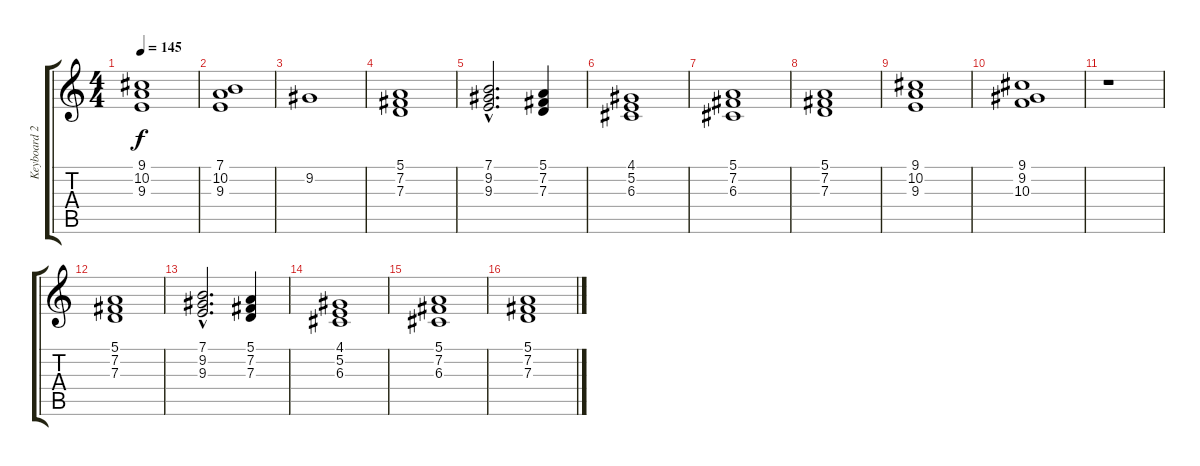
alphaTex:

\track ("Keyboard 2." "Keyboard 2") {instrument choiraahs}
\staff {score tabs}
\tuning (E4 B3 G3 D3 A2 E2) {hide}
\ts (4 4)
\tempo 145
\clef g2
\ks c
(9.1 10.2 9.3).1{dy f} |
(7.1 10.2 9.3).1 |
9.2.1 |
(5.1 7.2 7.3).1 |
(7.1{hac} 9.2{hac} 9.3{hac}).2{d} (5.1 7.2 7.3).4 |
(4.1 5.2 6.3).1 |
(5.1 7.2 6.3).1 |
(5.1 7.2 7.3).1 |
(9.1 10.2 9.3).1 |
(9.1 9.2 10.3).1 |
r.1 |
(5.1 7.2 7.3).1 |
(7.1{hac} 9.2{hac} 9.3{hac}).2{d} (5.1 7.2 7.3).4 |
(4.1 5.2 6.3).1 |
(5.1 7.2 6.3).1 |
(5.1 7.2 7.3).1
